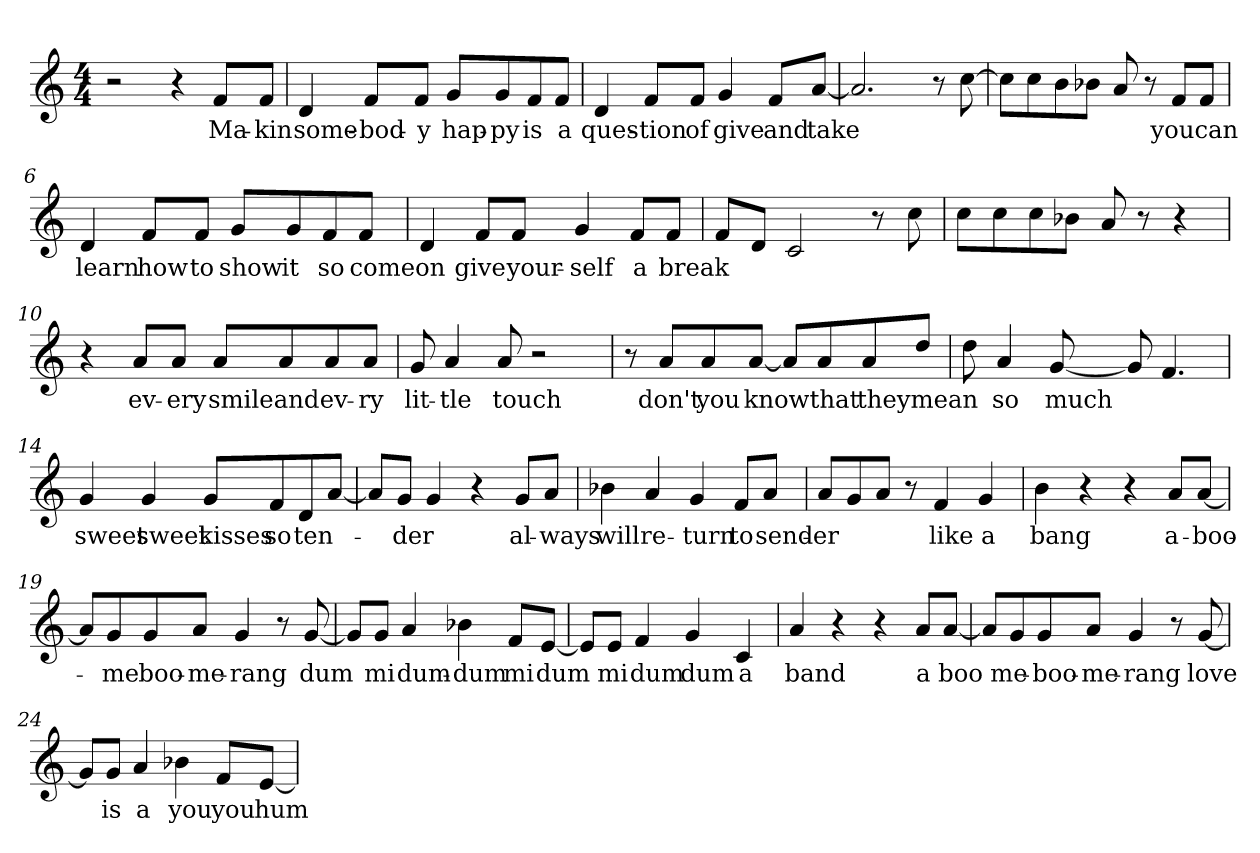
**kern	**text
*part1	*part1
*staff1	*staff1
*clefG2	*
*k[]	*
*C:	*
*M4/4	*
=1	=1
2r	.
4r	.
8f/L	Ma-
8f/J	-kin
=2	=2
4d/	some-
8f/L	-bod-
8f/J	-y
8g/L	hap-
8g/	-py
8f/	is
8f/J	a
=3	=3
4d/	ques-
8f/L	-tion
8f/J	of
4g/	give
8f/L	and
[8a/J	take
=4	=4
2.a/]	.
8r	.
[8cc\	.
=5	=5
8cc\L]	.
8cc\	.
8b\	.
8b-X\J	.
8a/	.
8r	.
8f/L	you
8f/J	can
!!LO:LB:g=z
=6	=6
4d/	learn
8f/L	how
8f/J	to
8g/L	show
8g/	it
8f/	so
8f/J	come
=7	=7
4d/	on
8f/L	give
8f/J	your-
4g/	-self
8f/L	a
8f/J	break
=8	=8
8f/L	.
8d/J	.
2c/	.
8r	.
8cc\	.
=9	=9
8cc\L	.
8cc\	.
8cc\	.
8b-X\J	.
8a/	.
8r	.
4r	.
!!LO:LB:g=z
=10	=10
4r	.
8a/L	ev-
8a/J	ery
8a/L	smile
8a/	and
8a/	ev-
8a/J	ry
=11	=11
8g/	lit-
4a/	tle
8a/	touch
2r	.
=12	=12
8r	.
8a/L	don't
8a/	you
[8a/J	know
8a/L]	.
8a/	that
8a/	they
8dd/J	mean
=13	=13
8dd\	.
4a/	so
[8g/	much
8g/]	.
4.f/	.
!!LO:LB:g=z
=14	=14
4g/	sweet
4g/	sweet
8g/L	kisses
8f/	so
8d/	ten-
[8a/J	.
=15	=15
8a/L]	.
8g/J	der
4g/	.
4r	.
8g/L	al-
8a/J	ways
=16	=16
4b-X\	will
4a/	re-
4g/	turn
8f/L	to
8a/J	send-
=17	=17
8a/L	er
8g/	.
8a/J	.
8r	.
4f/	like
4g/	a
!!LO:LB:g=z
=18	=18
4b\	bang
4r	.
4r	.
8a/L	a-
[8a/J	boo-
=19	=19
8a/L]	.
8g/	me
8g/	boo-
8a/J	me-
4g/	rang
8r	.
[8g/	dum
=20	=20
8g/L]	.
8g/J	mi
4a/	dum-
4b-X\	dum
8f/L	mi
[8e/J	dum
=21	=21
8e/L]	.
8e/J	mi
4f/	dum
4g/	dum
4c/	a
!!LO:LB:g=z
=22	=22
4a/	band
4r	.
4r	.
8a/L	a
[8a/J	boo
=23	=23
8a/L]	.
8g/	me-
8g/	boo-
8a/J	me-
4g/	rang
8r	.
[8g/	love
=24	=24
8g/L]	.
8g/J	is
4a/	a
4b-X\	you
8f/L	you
[8e/J	hum
=	=
*-	*-
